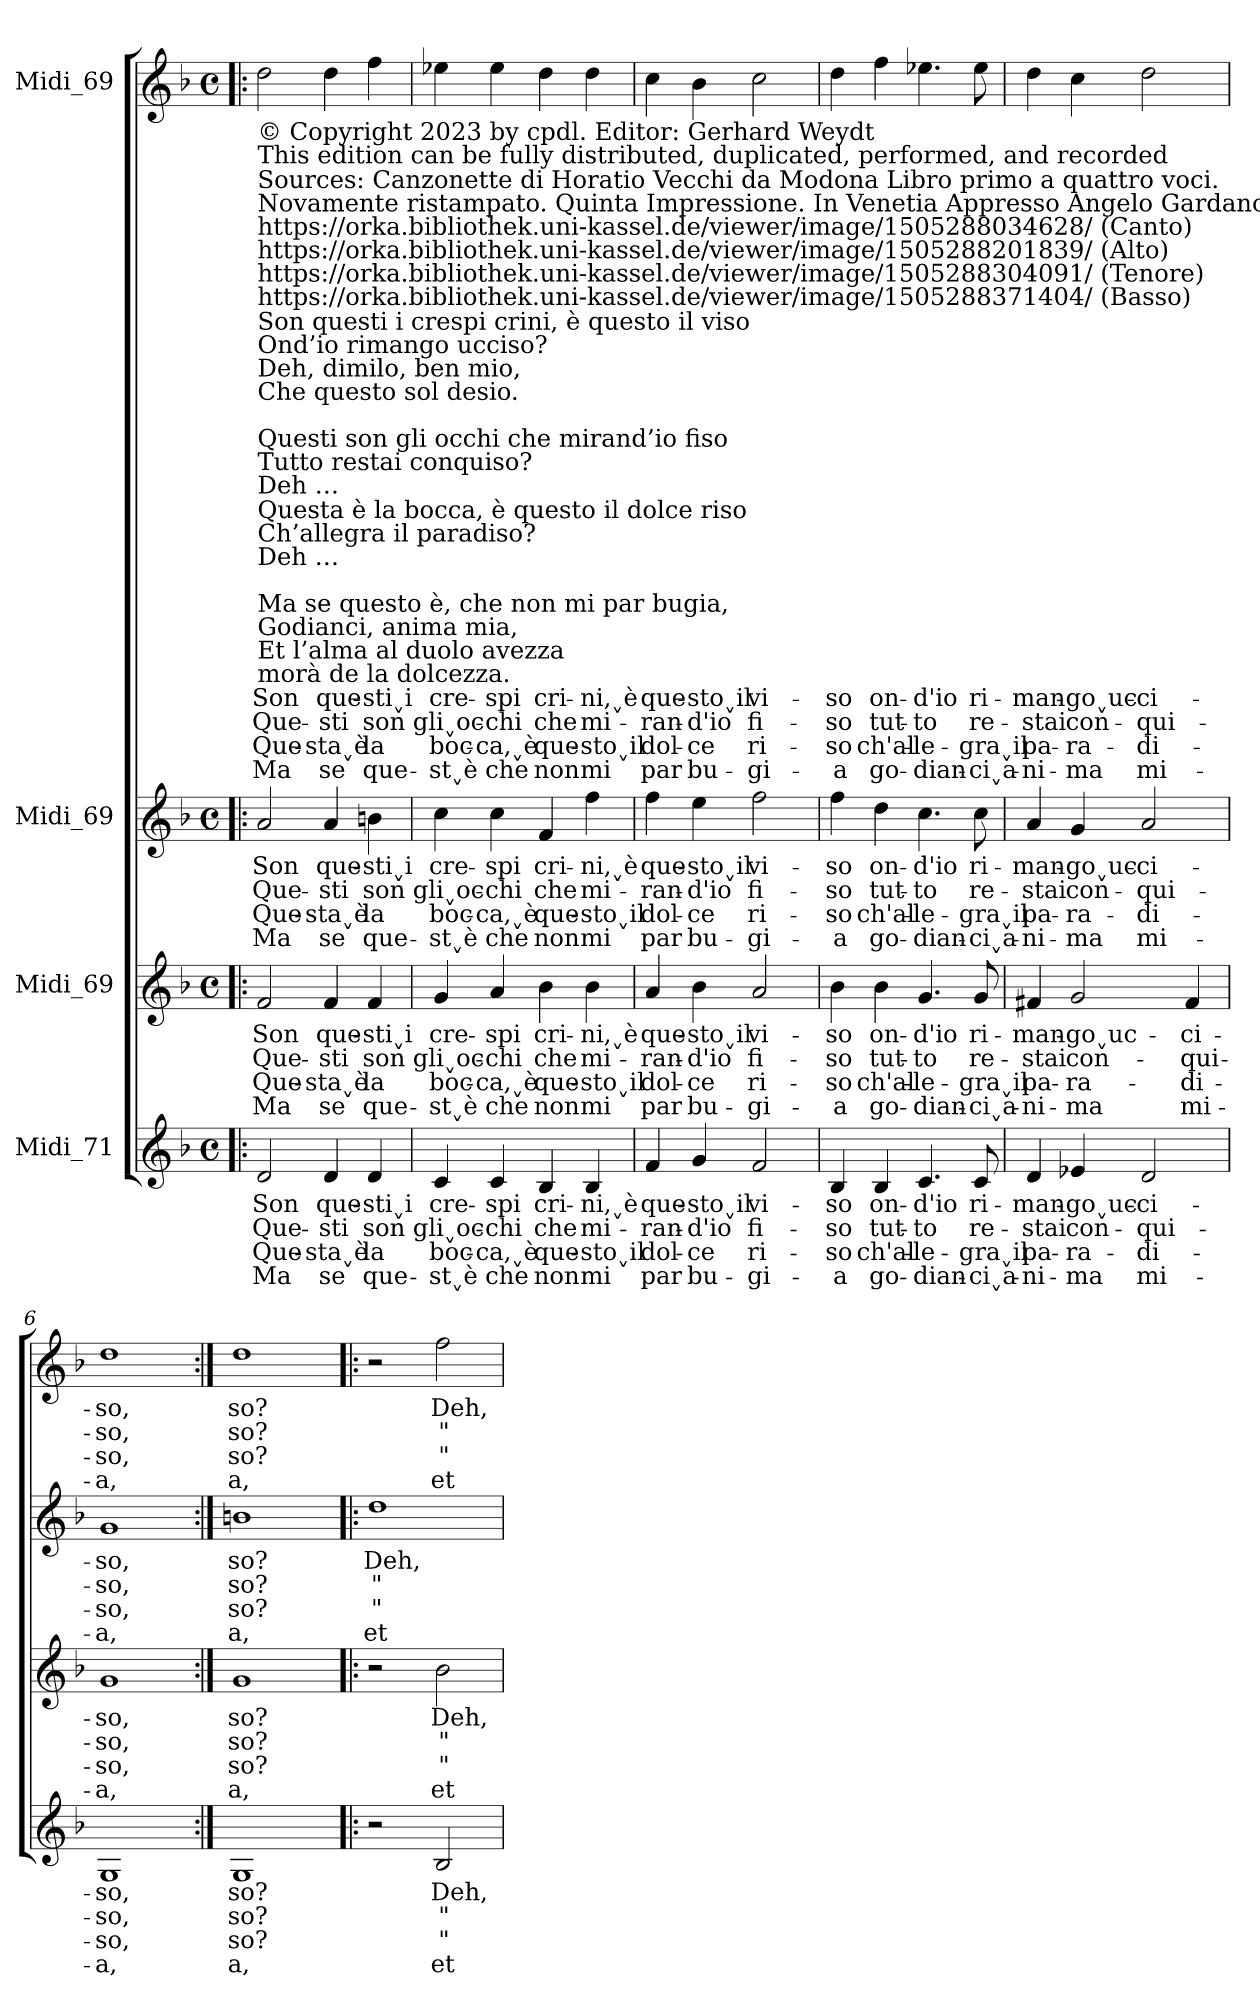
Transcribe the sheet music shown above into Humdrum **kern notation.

**kern	**text	**text	**text	**text	**kern	**text	**text	**text	**text	**kern	**text	**text	**text	**text	**kern	**text	**text	**text	**text
*part4	*part4	*part4	*part4	*part4	*part3	*part3	*part3	*part3	*part3	*part2	*part2	*part2	*part2	*part2	*part1	*part1	*part1	*part1	*part1
*staff4	*staff4	*staff4	*staff4	*staff4	*staff3	*staff3	*staff3	*staff3	*staff3	*staff2	*staff2	*staff2	*staff2	*staff2	*staff1	*staff1	*staff1	*staff1	*staff1
*I"Midi_71	*	*	*	*	*I"Midi_69	*	*	*	*	*I"Midi_69	*	*	*	*	*I"Midi_69	*	*	*	*
*clefG2	*	*	*	*	*clefG2	*	*	*	*	*clefG2	*	*	*	*	*clefG2	*	*	*	*
*k[b-]	*	*	*	*	*k[b-]	*	*	*	*	*k[b-]	*	*	*	*	*k[b-]	*	*	*	*
*F:	*	*	*	*	*F:	*	*	*	*	*F:	*	*	*	*	*F:	*	*	*	*
*M4/4	*	*	*	*	*M4/4	*	*	*	*	*M4/4	*	*	*	*	*M4/4	*	*	*	*
*met(c)	*	*	*	*	*met(c)	*	*	*	*	*met(c)	*	*	*	*	*met(c)	*	*	*	*
=1!|:	=1!|:	=1!|:	=1!|:	=1!|:	=1!|:	=1!|:	=1!|:	=1!|:	=1!|:	=1!|:	=1!|:	=1!|:	=1!|:	=1!|:	=1!|:	=1!|:	=1!|:	=1!|:	=1!|:
!	!	!	!	!	!	!	!	!	!	!	!	!	!	!	!LO:TX:b:t=© Copyright 2023 by cpdl. Editor&colon; Gerhard Weydt\nThis edition can be fully distributed, duplicated, performed, and recorded	!	!	!	!
!	!	!	!	!	!	!	!	!	!	!	!	!	!	!	!LO:TX:b:t=Sources&colon; Canzonette di Horatio Vecchi da Modona Libro primo a quattro voci.\nNovamente ristampato. Quinta Impressione. In Venetia Appresso Angelo Gardano. 1591\nhttps&colon;//orka.bibliothek.uni-kassel.de/viewer/image/1505288034628/ (Canto)\nhttps&colon;//orka.bibliothek.uni-kassel.de/viewer/image/1505288201839/ (Alto)\nhttps&colon;//orka.bibliothek.uni-kassel.de/viewer/image/1505288304091/ (Tenore)\nhttps&colon;//orka.bibliothek.uni-kassel.de/viewer/image/1505288371404/ (Basso)	!	!	!	!
!	!	!	!	!	!	!	!	!	!	!	!	!	!	!	!LO:TX:b:t=Son questi i crespi crini, è questo il viso\nOnd’io rimango ucciso?\nDeh, dimilo, ben mio,\nChe questo sol desio.\n\nQuesti son gli occhi che mirand’io fiso\nTutto restai conquiso?\nDeh …	!	!	!	!
!	!	!	!	!	!	!	!	!	!	!	!	!	!	!	!LO:TX:b:t=Questa è la bocca, è questo il dolce riso\nCh’allegra il paradiso?\nDeh …\n\nMa se questo è, che non mi par bugia,\nGodianci, anima mia,\nEt l’alma al duolo avezza\nmorà de la dolcezza.	!	!	!	!
!	!LO:LY:b	!LO:LY:b	!LO:LY:b	!LO:LY:b	!	!LO:LY:b	!LO:LY:b	!LO:LY:b	!LO:LY:b	!	!LO:LY:b	!LO:LY:b	!LO:LY:b	!LO:LY:b	!	!LO:LY:b	!LO:LY:b	!LO:LY:b	!LO:LY:b
2d	Son	Que-	-Que-	-Ma	2f	Son	Que-	-Que-	-Ma	2a	Son	Que-	-Que-	-Ma	2dd	Son	Que-	-Que-	-Ma
!	!LO:LY:b	!LO:LY:b	!LO:LY:b	!LO:LY:b	!	!LO:LY:b	!LO:LY:b	!LO:LY:b	!LO:LY:b	!	!LO:LY:b	!LO:LY:b	!LO:LY:b	!LO:LY:b	!	!LO:LY:b	!LO:LY:b	!LO:LY:b	!LO:LY:b
4d	que-	-sti	staˬè	se	4f	que-	-sti	staˬè	se	4a	que-	-sti	staˬè	se	4dd	que-	-sti	staˬè	se
!	!LO:LY:b	!LO:LY:b	!LO:LY:b	!LO:LY:b	!	!LO:LY:b	!LO:LY:b	!LO:LY:b	!LO:LY:b	!	!LO:LY:b	!LO:LY:b	!LO:LY:b	!LO:LY:b	!	!LO:LY:b	!LO:LY:b	!LO:LY:b	!LO:LY:b
4d	stiˬi	son	la	que-	4f	stiˬi	son	la	que-	4bn	stiˬi	son	la	que-	4ff	stiˬi	son	la	que-
=2	=2	=2	=2	=2	=2	=2	=2	=2	=2	=2	=2	=2	=2	=2	=2	=2	=2	=2	=2
!	!LO:LY:b	!LO:LY:b	!LO:LY:b	!LO:LY:b	!	!LO:LY:b	!LO:LY:b	!LO:LY:b	!LO:LY:b	!	!LO:LY:b	!LO:LY:b	!LO:LY:b	!LO:LY:b	!	!LO:LY:b	!LO:LY:b	!LO:LY:b	!LO:LY:b
4c	-cre-	-gliˬoc-	-boc-	-stˬè	4g	-cre-	-gliˬoc-	-boc-	-stˬè	4cc	-cre-	-gliˬoc-	-boc-	-stˬè	4ee-X	-cre-	-gliˬoc-	-boc-	-stˬè
!	!LO:LY:b	!LO:LY:b	!LO:LY:b	!LO:LY:b	!	!LO:LY:b	!LO:LY:b	!LO:LY:b	!LO:LY:b	!	!LO:LY:b	!LO:LY:b	!LO:LY:b	!LO:LY:b	!	!LO:LY:b	!LO:LY:b	!LO:LY:b	!LO:LY:b
4c	spi	chi	ca,ˬè	che	4a	spi	chi	ca,ˬè	che	4cc	spi	chi	ca,ˬè	che	4ee-	spi	chi	ca,ˬè	che
!	!LO:LY:b	!LO:LY:b	!LO:LY:b	!LO:LY:b	!	!LO:LY:b	!LO:LY:b	!LO:LY:b	!LO:LY:b	!	!LO:LY:b	!LO:LY:b	!LO:LY:b	!LO:LY:b	!	!LO:LY:b	!LO:LY:b	!LO:LY:b	!LO:LY:b
4B-	cri-	-che	que-	-non	4b-	cri-	-che	que-	-non	4f	cri-	-che	que-	-non	4dd	cri-	-che	que-	-non
!	!LO:LY:b	!LO:LY:b	!LO:LY:b	!LO:LY:b	!	!LO:LY:b	!LO:LY:b	!LO:LY:b	!LO:LY:b	!	!LO:LY:b	!LO:LY:b	!LO:LY:b	!LO:LY:b	!	!LO:LY:b	!LO:LY:b	!LO:LY:b	!LO:LY:b
4B-	ni,ˬè	mi-	-stoˬil	mi	4b-	ni,ˬè	mi-	-stoˬil	mi	4ff	ni,ˬè	mi-	-stoˬil	mi	4dd	ni,ˬè	mi-	-stoˬil	mi
=3	=3	=3	=3	=3	=3	=3	=3	=3	=3	=3	=3	=3	=3	=3	=3	=3	=3	=3	=3
!	!LO:LY:b	!LO:LY:b	!LO:LY:b	!LO:LY:b	!	!LO:LY:b	!LO:LY:b	!LO:LY:b	!LO:LY:b	!	!LO:LY:b	!LO:LY:b	!LO:LY:b	!LO:LY:b	!	!LO:LY:b	!LO:LY:b	!LO:LY:b	!LO:LY:b
4f	que-	-ran-	-dol-	-par	4a	que-	-ran-	-dol-	-par	4ff	que-	-ran-	-dol-	-par	4cc	que-	-ran-	-dol-	-par
!	!LO:LY:b	!LO:LY:b	!LO:LY:b	!LO:LY:b	!	!LO:LY:b	!LO:LY:b	!LO:LY:b	!LO:LY:b	!	!LO:LY:b	!LO:LY:b	!LO:LY:b	!LO:LY:b	!	!LO:LY:b	!LO:LY:b	!LO:LY:b	!LO:LY:b
4g	stoˬil	d'io	ce	bu-	4b-	stoˬil	d'io	ce	bu-	4ee	stoˬil	d'io	ce	bu-	4b-	stoˬil	d'io	ce	bu-
!	!LO:LY:b	!LO:LY:b	!LO:LY:b	!LO:LY:b	!	!LO:LY:b	!LO:LY:b	!LO:LY:b	!LO:LY:b	!	!LO:LY:b	!LO:LY:b	!LO:LY:b	!LO:LY:b	!	!LO:LY:b	!LO:LY:b	!LO:LY:b	!LO:LY:b
2f	-vi-	-fi-	-ri-	-gi-	2a	-vi-	-fi-	-ri-	-gi-	2ff	-vi-	-fi-	-ri-	-gi-	2cc	-vi-	-fi-	-ri-	-gi-
!!LO:LB:g=z
=4	=4	=4	=4	=4	=4	=4	=4	=4	=4	=4	=4	=4	=4	=4	=4	=4	=4	=4	=4
!	!LO:LY:b	!LO:LY:b	!LO:LY:b	!LO:LY:b	!	!LO:LY:b	!LO:LY:b	!LO:LY:b	!LO:LY:b	!	!LO:LY:b	!LO:LY:b	!LO:LY:b	!LO:LY:b	!	!LO:LY:b	!LO:LY:b	!LO:LY:b	!LO:LY:b
4B-	-so	so	so	a	4b-	-so	so	so	a	4ff	-so	so	so	a	4dd	-so	so	so	a
!	!LO:LY:b	!LO:LY:b	!LO:LY:b	!LO:LY:b	!	!LO:LY:b	!LO:LY:b	!LO:LY:b	!LO:LY:b	!	!LO:LY:b	!LO:LY:b	!LO:LY:b	!LO:LY:b	!	!LO:LY:b	!LO:LY:b	!LO:LY:b	!LO:LY:b
4B-	on-	-tut-	-ch'al-	-go-	4b-	on-	-tut-	-ch'al-	-go-	4dd	on-	-tut-	-ch'al-	-go-	4ff	on-	-tut-	-ch'al-	-go-
!	!LO:LY:b	!LO:LY:b	!LO:LY:b	!LO:LY:b	!	!LO:LY:b	!LO:LY:b	!LO:LY:b	!LO:LY:b	!	!LO:LY:b	!LO:LY:b	!LO:LY:b	!LO:LY:b	!	!LO:LY:b	!LO:LY:b	!LO:LY:b	!LO:LY:b
4.c	-d'io	to	le-	-dian-	4.g	-d'io	to	le-	-dian-	4.cc	-d'io	to	le-	-dian-	4.ee-X	-d'io	to	le-	-dian-
!	!LO:LY:b	!LO:LY:b	!LO:LY:b	!LO:LY:b	!	!LO:LY:b	!LO:LY:b	!LO:LY:b	!LO:LY:b	!	!LO:LY:b	!LO:LY:b	!LO:LY:b	!LO:LY:b	!	!LO:LY:b	!LO:LY:b	!LO:LY:b	!LO:LY:b
8c	-ri-	-re-	-graˬil	ciˬa-	8g	-ri-	-re-	-graˬil	ciˬa-	8cc	-ri-	-re-	-graˬil	ciˬa-	8ee-	-ri-	-re-	-graˬil	ciˬa-
=5	=5	=5	=5	=5	=5	=5	=5	=5	=5	=5	=5	=5	=5	=5	=5	=5	=5	=5	=5
!	!LO:LY:b	!LO:LY:b	!LO:LY:b	!LO:LY:b	!	!LO:LY:b	!LO:LY:b	!LO:LY:b	!LO:LY:b	!	!LO:LY:b	!LO:LY:b	!LO:LY:b	!LO:LY:b	!	!LO:LY:b	!LO:LY:b	!LO:LY:b	!LO:LY:b
4d	-man-	-stai	pa-	-ni-	4f#X	-man-	-stai	pa-	-ni-	4a	-man-	-stai	pa-	-ni-	4dd	-man-	-stai	pa-	-ni-
!	!LO:LY:b	!LO:LY:b	!LO:LY:b	!LO:LY:b	!	!LO:LY:b	!LO:LY:b	!LO:LY:b	!LO:LY:b	!	!LO:LY:b	!LO:LY:b	!LO:LY:b	!LO:LY:b	!	!LO:LY:b	!LO:LY:b	!LO:LY:b	!LO:LY:b
4e-X	-goˬuc-	-con-	-ra-	-ma	2g	-goˬuc-	-con-	-ra-	-ma	4g	-goˬuc-	-con-	-ra-	-ma	4cc	-goˬuc-	-con-	-ra-	-ma
!	!LO:LY:b	!LO:LY:b	!LO:LY:b	!LO:LY:b	!	!	!	!	!	!	!LO:LY:b	!LO:LY:b	!LO:LY:b	!LO:LY:b	!	!LO:LY:b	!LO:LY:b	!LO:LY:b	!LO:LY:b
2d	ci-	-qui-	-di-	-mi-	.	.	.	.	.	2a	ci-	-qui-	-di-	-mi-	2dd	ci-	-qui-	-di-	-mi-
!	!	!	!	!	!	!LO:LY:b	!LO:LY:b	!LO:LY:b	!LO:LY:b	!	!	!	!	!	!	!	!	!	!
.	.	.	.	.	4f#	ci-	-qui-	-di-	-mi-	.	.	.	.	.	.	.	.	.	.
=6	=6	=6	=6	=6	=6	=6	=6	=6	=6	=6	=6	=6	=6	=6	=6	=6	=6	=6	=6
!	!LO:LY:b	!LO:LY:b	!LO:LY:b	!LO:LY:b	!	!LO:LY:b	!LO:LY:b	!LO:LY:b	!LO:LY:b	!	!LO:LY:b	!LO:LY:b	!LO:LY:b	!LO:LY:b	!	!LO:LY:b	!LO:LY:b	!LO:LY:b	!LO:LY:b
1G	-so,	so,	so,	a,	1g	-so,	so,	so,	a,	1g	-so,	so,	so,	a,	1dd	-so,	so,	so,	a,
=7:|!	=7:|!	=7:|!	=7:|!	=7:|!	=7:|!	=7:|!	=7:|!	=7:|!	=7:|!	=7:|!	=7:|!	=7:|!	=7:|!	=7:|!	=7:|!	=7:|!	=7:|!	=7:|!	=7:|!
!	!LO:LY:b	!LO:LY:b	!LO:LY:b	!LO:LY:b	!	!LO:LY:b	!LO:LY:b	!LO:LY:b	!LO:LY:b	!	!LO:LY:b	!LO:LY:b	!LO:LY:b	!LO:LY:b	!	!LO:LY:b	!LO:LY:b	!LO:LY:b	!LO:LY:b
1G	so?	so?	so?	a,	1g	so?	so?	so?	a,	1bn	so?	so?	so?	a,	1dd	so?	so?	so?	a,
=8!|:	=8!|:	=8!|:	=8!|:	=8!|:	=8!|:	=8!|:	=8!|:	=8!|:	=8!|:	=8!|:	=8!|:	=8!|:	=8!|:	=8!|:	=8!|:	=8!|:	=8!|:	=8!|:	=8!|:
!	!	!	!	!	!	!	!	!	!	!	!LO:LY:b	!LO:LY:b	!LO:LY:b	!LO:LY:b	!	!	!	!	!
2r	.	.	.	.	2r	.	.	.	.	1dd	Deh,	"	"	et	2r	.	.	.	.
!	!LO:LY:b	!LO:LY:b	!LO:LY:b	!LO:LY:b	!	!LO:LY:b	!LO:LY:b	!LO:LY:b	!LO:LY:b	!	!	!	!	!	!	!LO:LY:b	!LO:LY:b	!LO:LY:b	!LO:LY:b
2B-	Deh,	"	"	et	2b-	Deh,	"	"	et	.	.	.	.	.	2ff	Deh,	"	"	et
=	=	=	=	=	=	=	=	=	=	=	=	=	=	=	=	=	=	=	=
*-	*-	*-	*-	*-	*-	*-	*-	*-	*-	*-	*-	*-	*-	*-	*-	*-	*-	*-	*-
